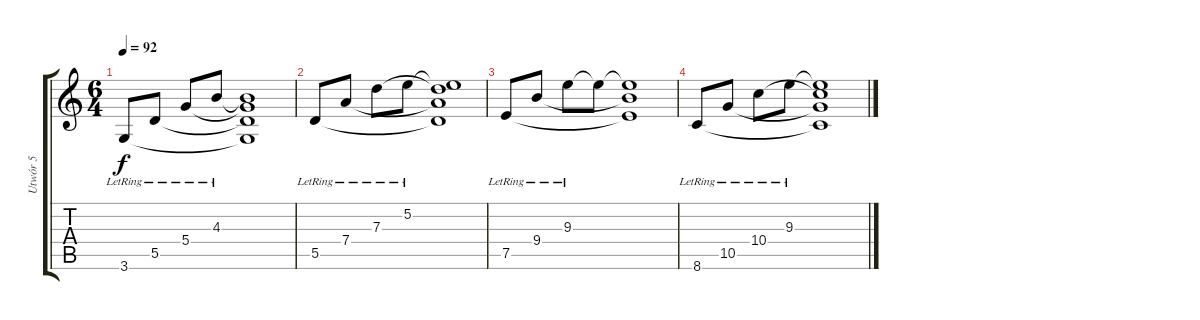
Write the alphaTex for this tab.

\track ("Utwór 5" "Utwór 5") {instrument electricguitarjazz}
\staff {score tabs}
\tuning (E4 B3 G3 D3 A2 E2) {hide}
\ts (6 4)
\tempo 92
\clef g2
\ks c
3.6{lr}.8{dy f} 5.5{lr}.8 5.4{lr}.8 4.3{lr}.8 (4.3{t} 5.4{t} 5.5{t} 3.6{t}).1 |
5.5{lr}.8 7.4{lr}.8 7.3{lr}.8 5.2{lr}.8 (5.2{t} 7.3{t} 7.4{t} 5.5{t}).1 |
7.5{lr}.8 9.4{lr}.8 9.3{lr}.8 9.3{t}.8 (9.3{t} 9.4{t} 7.5{t}).1 |
8.6{lr}.8 10.5{lr}.8 10.4{lr}.8 9.3{lr}.8 (9.3{t} 10.4{t} 10.5{t} 8.6{t}).1
